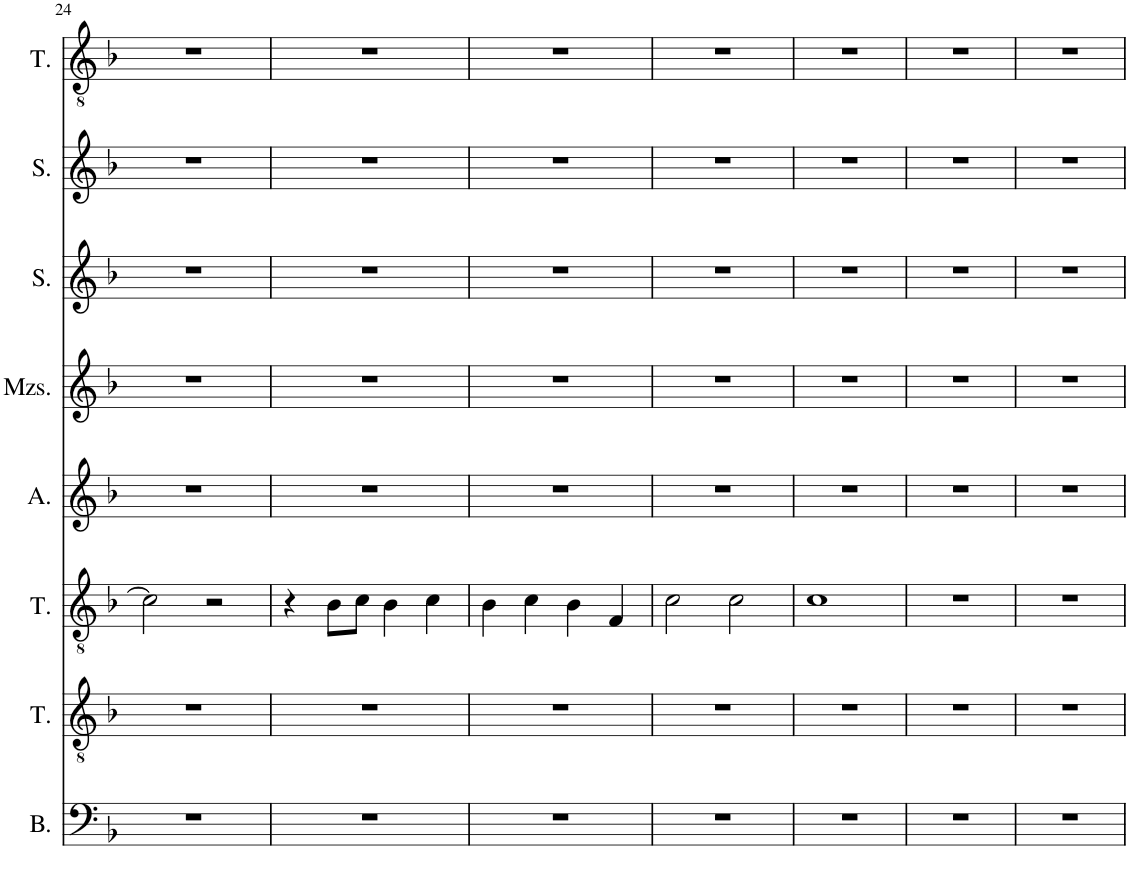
**kern	**kern	**kern	**kern	**kern	**kern	**kern	**kern
*part8	*part7	*part6	*part5	*part4	*part3	*part2	*part1
*staff8	*staff7	*staff6	*staff5	*staff4	*staff3	*staff2	*staff1
*I"Bass	*I"Tenor	*I"Tenor	*I"Alto	*I"Mezzosoprano	*I"Soprano	*I"Soprano	*I"Tenor
*I'B.	*I'T.	*I'T.	*I'A.	*I'Mzs.	*I'S.	*I'S.	*I'T.
!!LO:PB:g=z
*clefF4	*clefGv2	*clefGv2	*clefG2	*clefG2	*clefG2	*clefG2	*clefGv2
*k[b-]	*k[b-]	*k[b-]	*k[b-]	*k[b-]	*k[b-]	*k[b-]	*k[b-]
*M4/4	*M4/4	*M4/4	*M4/4	*M4/4	*M4/4	*M4/4	*M4/4
=24	=24	=24	=24	=24	=24	=24	=24
1r	1r	2c\]	1r	1r	1r	1r	1r
.	.	2r	.	.	.	.	.
=25	=25	=25	=25	=25	=25	=25	=25
1r	1r	4r	1r	1r	1r	1r	1r
.	.	8B-\L	.	.	.	.	.
.	.	8c\J	.	.	.	.	.
.	.	4B-\	.	.	.	.	.
.	.	4c\	.	.	.	.	.
=26	=26	=26	=26	=26	=26	=26	=26
1r	1r	4B-\	1r	1r	1r	1r	1r
.	.	4c\	.	.	.	.	.
.	.	4B-\	.	.	.	.	.
.	.	4F/	.	.	.	.	.
=27	=27	=27	=27	=27	=27	=27	=27
1r	1r	2c\	1r	1r	1r	1r	1r
.	.	2c\	.	.	.	.	.
=28	=28	=28	=28	=28	=28	=28	=28
1r	1r	1c	1r	1r	1r	1r	1r
=29	=29	=29	=29	=29	=29	=29	=29
1r	1r	1r	1r	1r	1r	1r	1r
=30	=30	=30	=30	=30	=30	=30	=30
1r	1r	1r	1r	1r	1r	1r	1r
=	=	=	=	=	=	=	=
*-	*-	*-	*-	*-	*-	*-	*-
